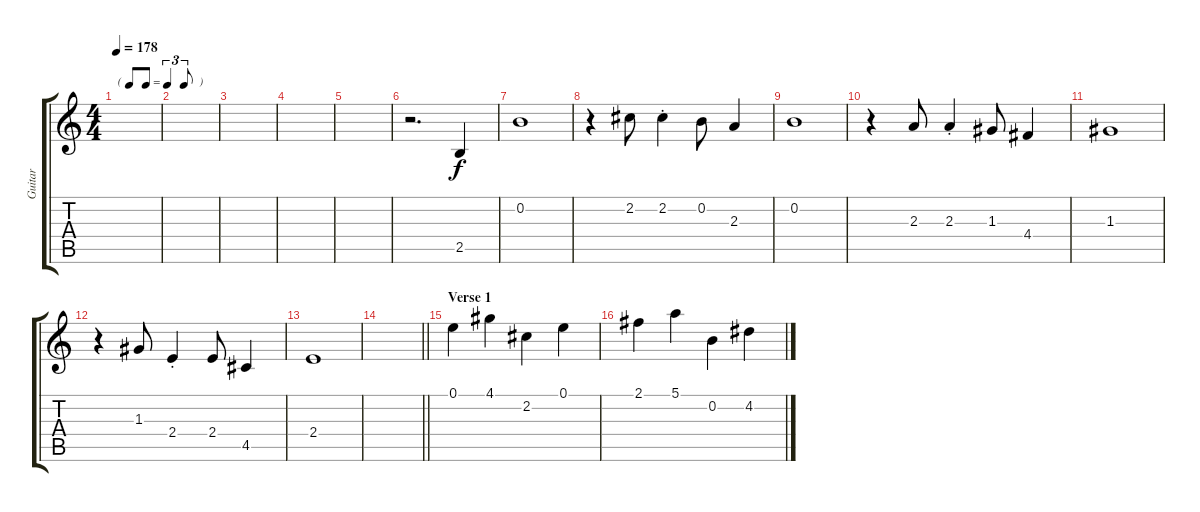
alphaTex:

\track ("Guitar" "Guitar") {instrument distortionguitar}
\staff {score tabs}
\tuning (E4 B3 G3 D3 A2 D2) {hide}
\ts (4 4)
\tf triplet8th
\tempo 178
\clef g2
\ks c
|
|
|
|
|
r.2{d} 2.5.4 |
0.2.1 |
r.4 2.2.8 2.2{st}.4 0.2.8 2.3.4 |
0.2.1 |
r.4 2.3.8 2.3{st}.4 1.3.8 4.4.4 |
1.3.1 |
r.4 1.3.8 2.4{st}.4 2.4.8 4.5.4 |
2.4.1 |
\barLineRight lightlight
|
\section ("" "Verse 1")
0.1.4{volume 10} 4.1.4 2.2.4 0.1.4 |
2.1.4 5.1.4 0.2.4 4.2.4
